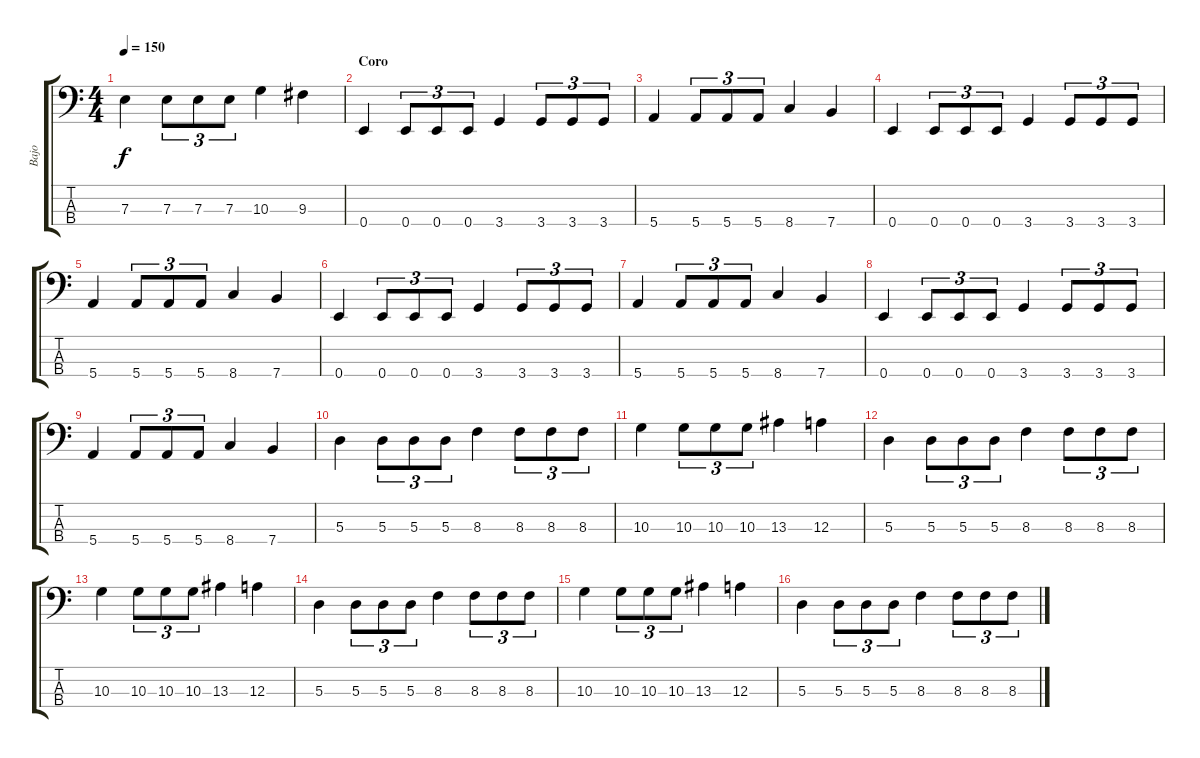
\track ("Bajo" "Bajo") {instrument electricbassfinger}
\staff {score tabs}
\tuning (G2 D2 A1 E1) {hide}
\ts (4 4)
\tempo 150
\clef f4
\ks c
7.3.4{dy f} 7.3.8{tu (3 2)} 7.3.8{tu (3 2)} 7.3.8{tu (3 2)} 10.3.4 9.3.4 |
\section ("" "Coro")
0.4.4 0.4.8{tu (3 2)} 0.4.8{tu (3 2)} 0.4.8{tu (3 2)} 3.4.4 3.4.8{tu (3 2)} 3.4.8{tu (3 2)} 3.4.8{tu (3 2)} |
5.4.4 5.4.8{tu (3 2)} 5.4.8{tu (3 2)} 5.4.8{tu (3 2)} 8.4.4 7.4.4 |
0.4.4 0.4.8{tu (3 2)} 0.4.8{tu (3 2)} 0.4.8{tu (3 2)} 3.4.4 3.4.8{tu (3 2)} 3.4.8{tu (3 2)} 3.4.8{tu (3 2)} |
5.4.4 5.4.8{tu (3 2)} 5.4.8{tu (3 2)} 5.4.8{tu (3 2)} 8.4.4 7.4.4 |
0.4.4 0.4.8{tu (3 2)} 0.4.8{tu (3 2)} 0.4.8{tu (3 2)} 3.4.4 3.4.8{tu (3 2)} 3.4.8{tu (3 2)} 3.4.8{tu (3 2)} |
5.4.4 5.4.8{tu (3 2)} 5.4.8{tu (3 2)} 5.4.8{tu (3 2)} 8.4.4 7.4.4 |
0.4.4 0.4.8{tu (3 2)} 0.4.8{tu (3 2)} 0.4.8{tu (3 2)} 3.4.4 3.4.8{tu (3 2)} 3.4.8{tu (3 2)} 3.4.8{tu (3 2)} |
5.4.4 5.4.8{tu (3 2)} 5.4.8{tu (3 2)} 5.4.8{tu (3 2)} 8.4.4 7.4.4 |
5.3.4 5.3.8{tu (3 2)} 5.3.8{tu (3 2)} 5.3.8{tu (3 2)} 8.3.4 8.3.8{tu (3 2)} 8.3.8{tu (3 2)} 8.3.8{tu (3 2)} |
10.3.4 10.3.8{tu (3 2)} 10.3.8{tu (3 2)} 10.3.8{tu (3 2)} 13.3.4 12.3.4 |
5.3.4 5.3.8{tu (3 2)} 5.3.8{tu (3 2)} 5.3.8{tu (3 2)} 8.3.4 8.3.8{tu (3 2)} 8.3.8{tu (3 2)} 8.3.8{tu (3 2)} |
10.3.4 10.3.8{tu (3 2)} 10.3.8{tu (3 2)} 10.3.8{tu (3 2)} 13.3.4 12.3.4 |
5.3.4 5.3.8{tu (3 2)} 5.3.8{tu (3 2)} 5.3.8{tu (3 2)} 8.3.4 8.3.8{tu (3 2)} 8.3.8{tu (3 2)} 8.3.8{tu (3 2)} |
10.3.4 10.3.8{tu (3 2)} 10.3.8{tu (3 2)} 10.3.8{tu (3 2)} 13.3.4 12.3.4 |
5.3.4 5.3.8{tu (3 2)} 5.3.8{tu (3 2)} 5.3.8{tu (3 2)} 8.3.4 8.3.8{tu (3 2)} 8.3.8{tu (3 2)} 8.3.8{tu (3 2)}
